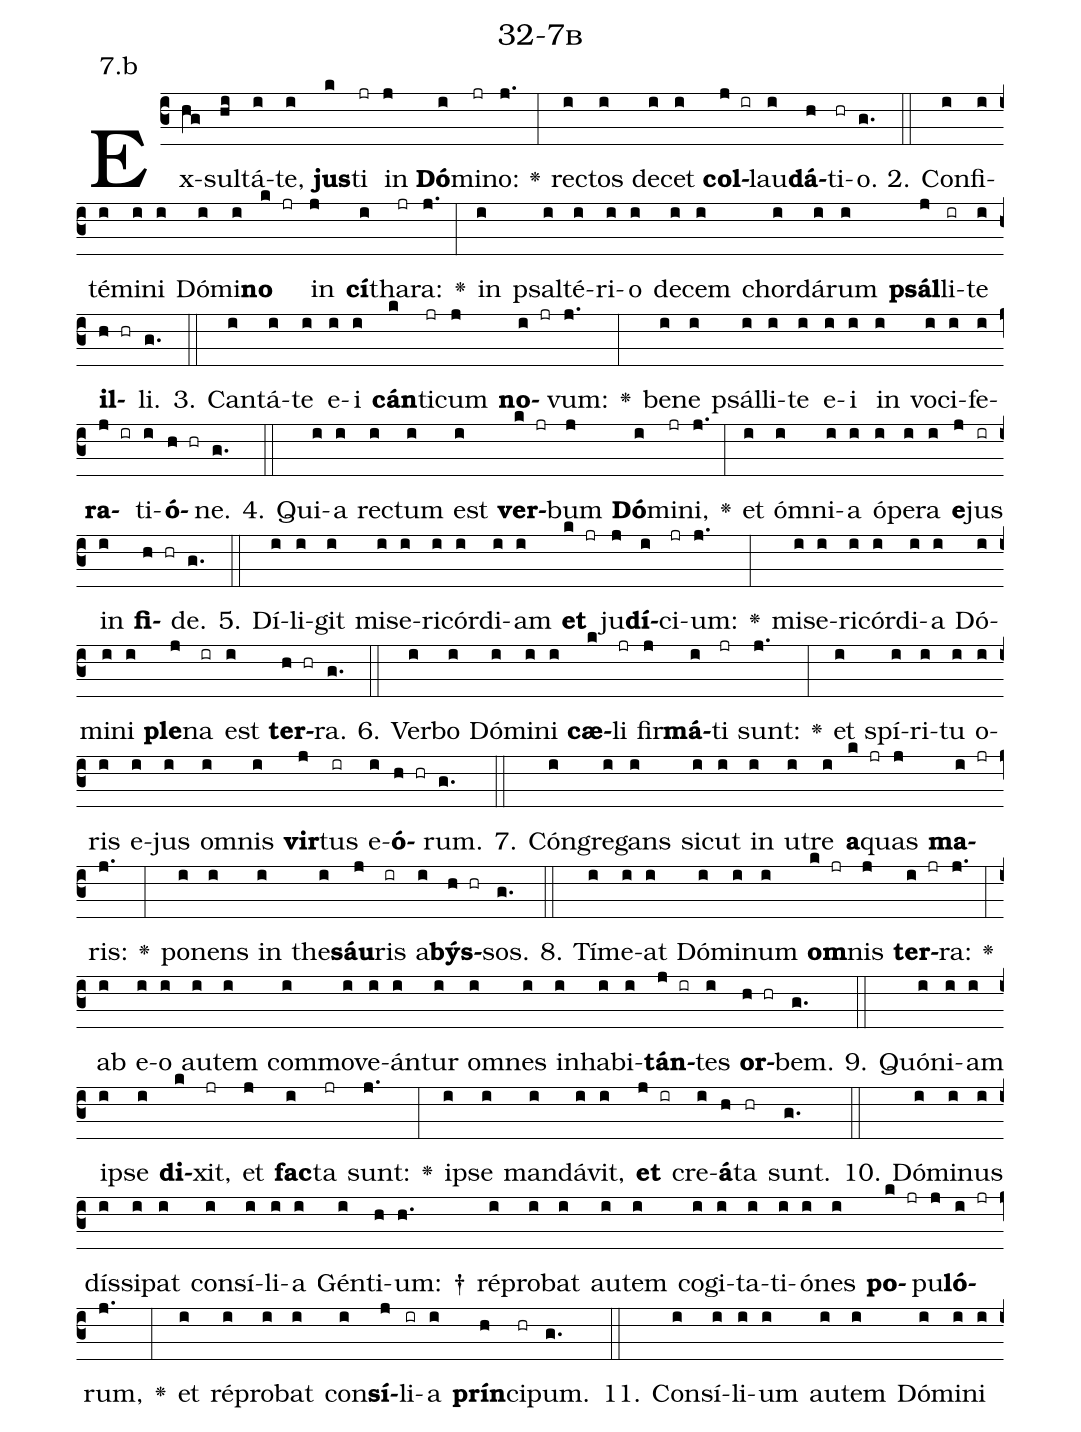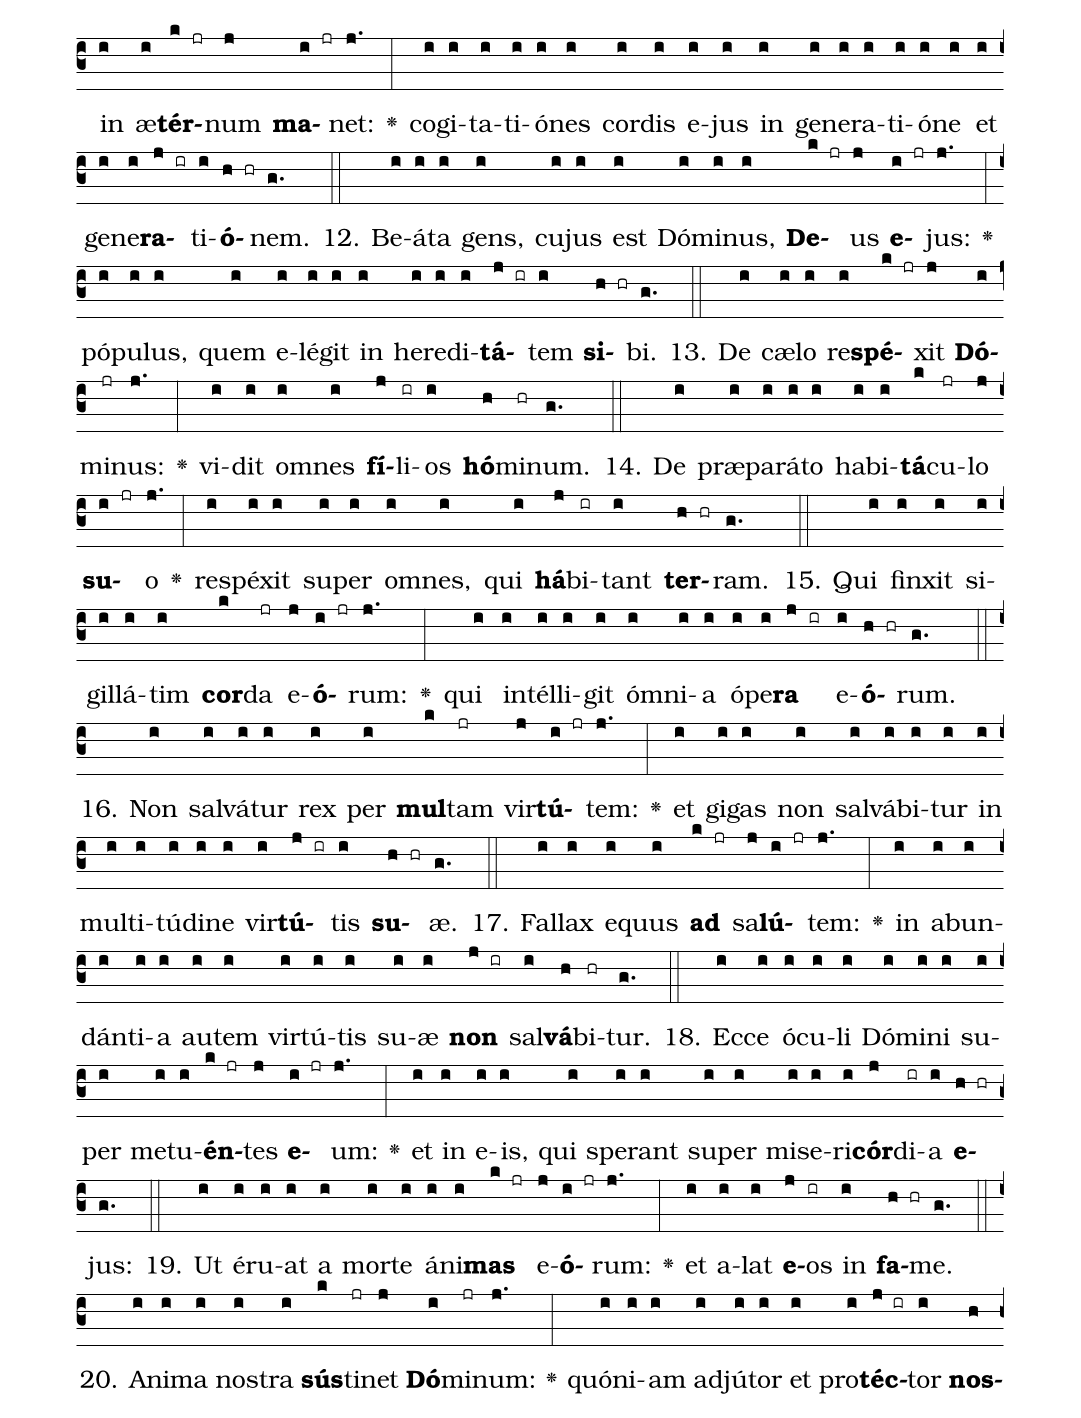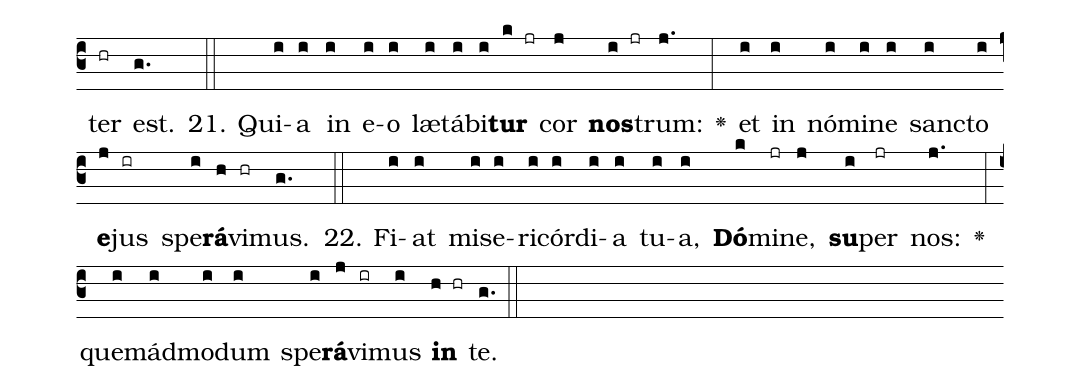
name: 32-7b;
annotation: 7.b;
%%
(c3)Ex(hg)sul(hi)tá(i)te,(i) <b>jus</b>(k)ti(jr) in(j) <b>Dó</b>(i)mi(jr)no:(j.) <v>\greheightstar</v>(:) rec(i)tos(i) de(i)cet(i) <b>col</b>(j ir)lau(i)<b>dá</b>(h)ti(hr)o.(g.) (::)
2. Con(i)fi(i)té(i)mi(i)ni(i) Dó(i)mi(i)<b>no</b>(k jr) in(j) <b>cí</b>(i)tha(jr)ra:(j.) <v>\greheightstar</v>(:) in(i) psal(i)té(i)ri(i)o(i) de(i)cem(i) chor(i)dá(i)rum(i) <b>psál</b>(j)li(ir)te(i) <b>il</b>(h hr)li.(g.) (::)
3. Can(i)tá(i)te(i) e(i)i(i) <b>cán</b>(k)ti(jr)cum(j) <b>no</b>(i jr)vum:(j.) <v>\greheightstar</v>(:) be(i)ne(i) psál(i)li(i)te(i) e(i)i(i) in(i) vo(i)ci(i)fe(i)<b>ra</b>(j ir)ti(i)<b>ó</b>(h hr)ne.(g.) (::)
4. Qui(i)a(i) rec(i)tum(i) est(i) <b>ver</b>(k jr)bum(j) <b>Dó</b>(i)mi(jr)ni,(j.) <v>\greheightstar</v>(:) et(i) óm(i)ni(i)a(i) ó(i)pe(i)ra(i) <b>e</b>(j)jus(ir) in(i) <b>fi</b>(h hr)de.(g.) (::)
5. Dí(i)li(i)git(i) mi(i)se(i)ri(i)cór(i)di(i)am(i) <b>et</b>(k jr) ju(j)<b>dí</b>(i)ci(jr)um:(j.) <v>\greheightstar</v>(:) mi(i)se(i)ri(i)cór(i)di(i)a(i) Dó(i)mi(i)ni(i) <b>ple</b>(j)na(ir) est(i) <b>ter</b>(h hr)ra.(g.) (::)
6. Ver(i)bo(i) Dó(i)mi(i)ni(i) <b>cæ</b>(k)li(jr) fir(j)<b>má</b>(i)ti(jr) sunt:(j.) <v>\greheightstar</v>(:) et(i) spí(i)ri(i)tu(i) o(i)ris(i) e(i)jus(i) om(i)nis(i) <b>vir</b>(j)tus(ir) e(i)<b>ó</b>(h hr)rum.(g.) (::)
7. Cón(i)gre(i)gans(i) sic(i)ut(i) in(i) u(i)tre(i) <b>a</b>(k jr)quas(j) <b>ma</b>(i jr)ris:(j.) <v>\greheightstar</v>(:) po(i)nens(i) in(i) the(i)<b>sáu</b>(j)ris(ir) a(i)<b>býs</b>(h hr)sos.(g.) (::)
8. Tí(i)me(i)at(i) Dó(i)mi(i)num(i) <b>om</b>(k jr)nis(j) <b>ter</b>(i jr)ra:(j.) <v>\greheightstar</v>(:) ab(i) e(i)o(i) au(i)tem(i) com(i)mo(i)ve(i)án(i)tur(i) om(i)nes(i) in(i)ha(i)bi(i)<b>tán</b>(j ir)tes(i) <b>or</b>(h hr)bem.(g.) (::)
9. Quón(i)i(i)am(i) ip(i)se(i) <b>di</b>(k)xit,(jr) et(j) <b>fac</b>(i)ta(jr) sunt:(j.) <v>\greheightstar</v>(:) ip(i)se(i) man(i)dá(i)vit,(i) <b>et</b>(j ir) cre(i)<b>á</b>(h)ta(hr) sunt.(g.) (::)
10. Dó(i)mi(i)nus(i) dís(i)si(i)pat(i) con(i)sí(i)li(i)a(i) Gén(i)ti(h)um: †(h.) ré(i)pro(i)bat(i) au(i)tem(i) co(i)gi(i)ta(i)ti(i)ó(i)nes(i) <b>po</b>(k jr)pu(j)<b>ló</b>(i jr)rum,(j.) <v>\greheightstar</v>(:) et(i) ré(i)pro(i)bat(i) con(i)<b>sí</b>(j)li(ir)a(i) <b>prín</b>(h)ci(hr)pum.(g.) (::)
11. Con(i)sí(i)li(i)um(i) au(i)tem(i) Dó(i)mi(i)ni(i) in(i) æ(i)<b>tér</b>(k jr)num(j) <b>ma</b>(i jr)net:(j.) <v>\greheightstar</v>(:) co(i)gi(i)ta(i)ti(i)ó(i)nes(i) cor(i)dis(i) e(i)jus(i) in(i) ge(i)ne(i)ra(i)ti(i)ó(i)ne(i) et(i) ge(i)ne(i)<b>ra</b>(j ir)ti(i)<b>ó</b>(h hr)nem.(g.) (::)
12. Be(i)á(i)ta(i) gens,(i) cu(i)jus(i) est(i) Dó(i)mi(i)nus,(i) <b>De</b>(k jr)us(j) <b>e</b>(i jr)jus:(j.) <v>\greheightstar</v>(:) pó(i)pu(i)lus,(i) quem(i) e(i)lé(i)git(i) in(i) he(i)re(i)di(i)<b>tá</b>(j ir)tem(i) <b>si</b>(h hr)bi.(g.) (::)
13. De(i) cæ(i)lo(i) re(i)<b>spé</b>(k jr)xit(j) <b>Dó</b>(i)mi(jr)nus:(j.) <v>\greheightstar</v>(:) vi(i)dit(i) om(i)nes(i) <b>fí</b>(j)li(ir)os(i) <b>hó</b>(h)mi(hr)num.(g.) (::)
14. De(i) præ(i)pa(i)rá(i)to(i) ha(i)bi(i)<b>tá</b>(k)cu(jr)lo(j) <b>su</b>(i jr)o(j.) <v>\greheightstar</v>(:) re(i)spé(i)xit(i) su(i)per(i) om(i)nes,(i) qui(i) <b>há</b>(j)bi(ir)tant(i) <b>ter</b>(h hr)ram.(g.) (::)
15. Qui(i) fin(i)xit(i) si(i)gil(i)lá(i)tim(i) <b>cor</b>(k)da(jr) e(j)<b>ó</b>(i jr)rum:(j.) <v>\greheightstar</v>(:) qui(i) in(i)tél(i)li(i)git(i) óm(i)ni(i)a(i) ó(i)pe(i)<b>ra</b>(j ir) e(i)<b>ó</b>(h hr)rum.(g.) (::)
16. Non(i) sal(i)vá(i)tur(i) rex(i) per(i) <b>mul</b>(k)tam(jr) vir(j)<b>tú</b>(i jr)tem:(j.) <v>\greheightstar</v>(:) et(i) gi(i)gas(i) non(i) sal(i)vá(i)bi(i)tur(i) in(i) mul(i)ti(i)tú(i)di(i)ne(i) vir(i)<b>tú</b>(j ir)tis(i) <b>su</b>(h hr)æ.(g.) (::)
17. Fal(i)lax(i) e(i)quus(i) <b>ad</b>(k jr) sa(j)<b>lú</b>(i jr)tem:(j.) <v>\greheightstar</v>(:) in(i) ab(i)un(i)dán(i)ti(i)a(i) au(i)tem(i) vir(i)tú(i)tis(i) su(i)æ(i) <b>non</b>(j ir) sal(i)<b>vá</b>(h)bi(hr)tur.(g.) (::)
18. Ec(i)ce(i) ó(i)cu(i)li(i) Dó(i)mi(i)ni(i) su(i)per(i) me(i)tu(i)<b>én</b>(k jr)tes(j) <b>e</b>(i jr)um:(j.) <v>\greheightstar</v>(:) et(i) in(i) e(i)is,(i) qui(i) spe(i)rant(i) su(i)per(i) mi(i)se(i)ri(i)<b>cór</b>(j)di(ir)a(i) <b>e</b>(h hr)jus:(g.) (::)
19. Ut(i) é(i)ru(i)at(i) a(i) mor(i)te(i) á(i)ni(i)<b>mas</b>(k jr) e(j)<b>ó</b>(i jr)rum:(j.) <v>\greheightstar</v>(:) et(i) a(i)lat(i) <b>e</b>(j)os(ir) in(i) <b>fa</b>(h hr)me.(g.) (::)
20. A(i)ni(i)ma(i) nos(i)tra(i) <b>sús</b>(k)ti(jr)net(j) <b>Dó</b>(i)mi(jr)num:(j.) <v>\greheightstar</v>(:) quón(i)i(i)am(i) ad(i)jú(i)tor(i) et(i) pro(i)<b>téc</b>(j ir)tor(i) <b>nos</b>(h)ter(hr) est.(g.) (::)
21. Qui(i)a(i) in(i) e(i)o(i) læ(i)tá(i)bi(i)<b>tur</b>(k jr) cor(j) <b>nos</b>(i jr)trum:(j.) <v>\greheightstar</v>(:) et(i) in(i) nó(i)mi(i)ne(i) sanc(i)to(i) <b>e</b>(j)jus(ir) spe(i)<b>rá</b>(h)vi(hr)mus.(g.) (::)
22. Fi(i)at(i) mi(i)se(i)ri(i)cór(i)di(i)a(i) tu(i)a,(i) <b>Dó</b>(k)mi(jr)ne,(j) <b>su</b>(i)per(jr) nos:(j.) <v>\greheightstar</v>(:) quem(i)ád(i)mo(i)dum(i) spe(i)<b>rá</b>(j)vi(ir)mus(i) <b>in</b>(h hr) te.(g.) (::)
